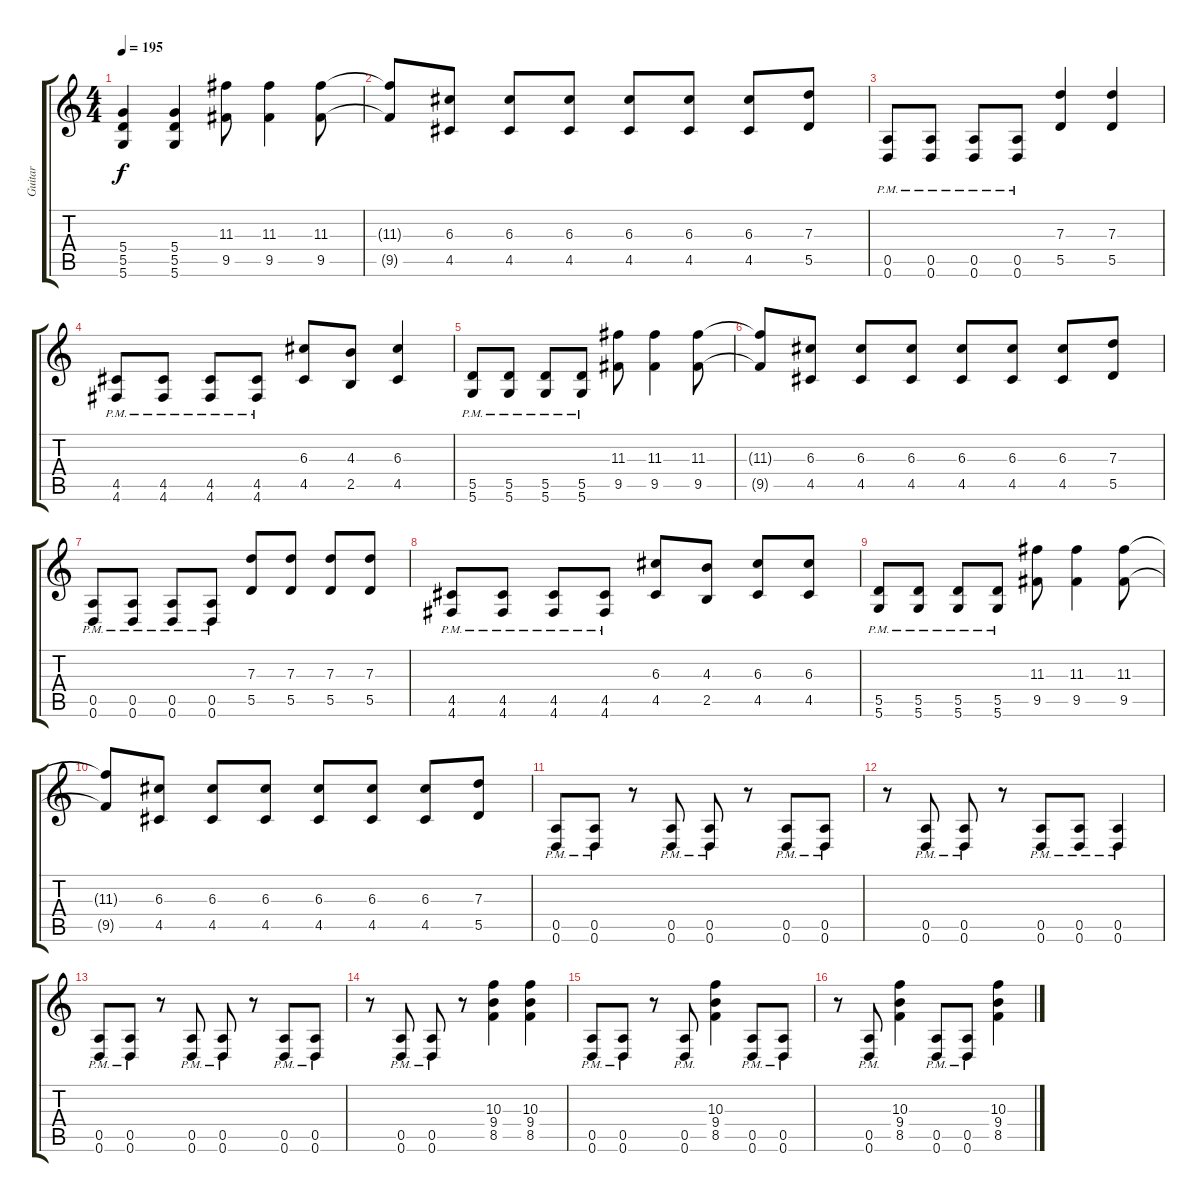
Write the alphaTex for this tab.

\track ("Guitar" "Guitar") {instrument overdrivenguitar}
\staff {score tabs}
\tuning (E4 B3 G3 D3 A2 D2) {hide}
\ts (4 4)
\tempo 195
\clef g2
\ks c
(5.4 5.5 5.6).4{dy f} (5.4 5.5 5.6).4 (11.3 9.5).8 (11.3 9.5).4 (11.3 9.5).8 |
(11.3{t} 9.5{t}).8 (6.3 4.5).8 (6.3 4.5).8 (6.3 4.5).8 (6.3 4.5).8 (6.3 4.5).8 (6.3 4.5).8 (7.3 5.5).8 |
(0.5{pm} 0.6{pm}).8 (0.5{pm} 0.6{pm}).8 (0.5{pm} 0.6{pm}).8 (0.5{pm} 0.6{pm}).8 (7.3 5.5).4 (7.3 5.5).4 |
(4.5{pm} 4.6{pm}).8 (4.5{pm} 4.6{pm}).8 (4.5{pm} 4.6{pm}).8 (4.5{pm} 4.6{pm}).8 (6.3 4.5).8 (4.3 2.5).8 (6.3 4.5).4 |
(5.5{pm} 5.6{pm}).8 (5.5{pm} 5.6{pm}).8 (5.5{pm} 5.6{pm}).8 (5.5{pm} 5.6{pm}).8 (11.3 9.5).8 (11.3 9.5).4 (11.3 9.5).8 |
(11.3{t} 9.5{t}).8 (6.3 4.5).8 (6.3 4.5).8 (6.3 4.5).8 (6.3 4.5).8 (6.3 4.5).8 (6.3 4.5).8 (7.3 5.5).8 |
(0.5{pm} 0.6{pm}).8 (0.5{pm} 0.6{pm}).8 (0.5{pm} 0.6{pm}).8 (0.5{pm} 0.6{pm}).8 (7.3 5.5).8 (7.3 5.5).8 (7.3 5.5).8 (7.3 5.5).8 |
(4.5{pm} 4.6{pm}).8 (4.5{pm} 4.6{pm}).8 (4.5{pm} 4.6{pm}).8 (4.5{pm} 4.6{pm}).8 (6.3 4.5).8 (4.3 2.5).8 (6.3 4.5).8 (6.3 4.5).8 |
(5.5{pm} 5.6{pm}).8 (5.5{pm} 5.6{pm}).8 (5.5{pm} 5.6{pm}).8 (5.5{pm} 5.6{pm}).8 (11.3 9.5).8 (11.3 9.5).4 (11.3 9.5).8 |
(11.3{t} 9.5{t}).8 (6.3 4.5).8 (6.3 4.5).8 (6.3 4.5).8 (6.3 4.5).8 (6.3 4.5).8 (6.3 4.5).8 (7.3 5.5).8 |
(0.5{pm} 0.6{pm}).8 (0.5{pm} 0.6{pm}).8 r.8 (0.5{pm} 0.6{pm}).8 (0.5{pm} 0.6{pm}).8 r.8 (0.5{pm} 0.6{pm}).8 (0.5{pm} 0.6{pm}).8 |
r.8 (0.5{pm} 0.6{pm}).8 (0.5{pm} 0.6{pm}).8 r.8 (0.5{pm} 0.6{pm}).8 (0.5{pm} 0.6{pm}).8 (0.5{pm} 0.6{pm}).4 |
(0.5{pm} 0.6{pm}).8 (0.5{pm} 0.6{pm}).8 r.8 (0.5{pm} 0.6{pm}).8 (0.5{pm} 0.6{pm}).8 r.8 (0.5{pm} 0.6{pm}).8 (0.5{pm} 0.6{pm}).8 |
r.8 (0.5{pm} 0.6{pm}).8 (0.5{pm} 0.6{pm}).8 r.8 (10.3 9.4 8.5).4 (10.3 9.4 8.5).4 |
(0.5{pm} 0.6{pm}).8 (0.5{pm} 0.6{pm}).8 r.8 (0.5{pm} 0.6{pm}).8 (10.3 9.4 8.5).4 (0.5{pm} 0.6{pm}).8 (0.5{pm} 0.6{pm}).8 |
r.8 (0.5{pm} 0.6{pm}).8 (10.3 9.4 8.5).4 (0.5{pm} 0.6{pm}).8 (0.5{pm} 0.6{pm}).8 (10.3 9.4 8.5).4
